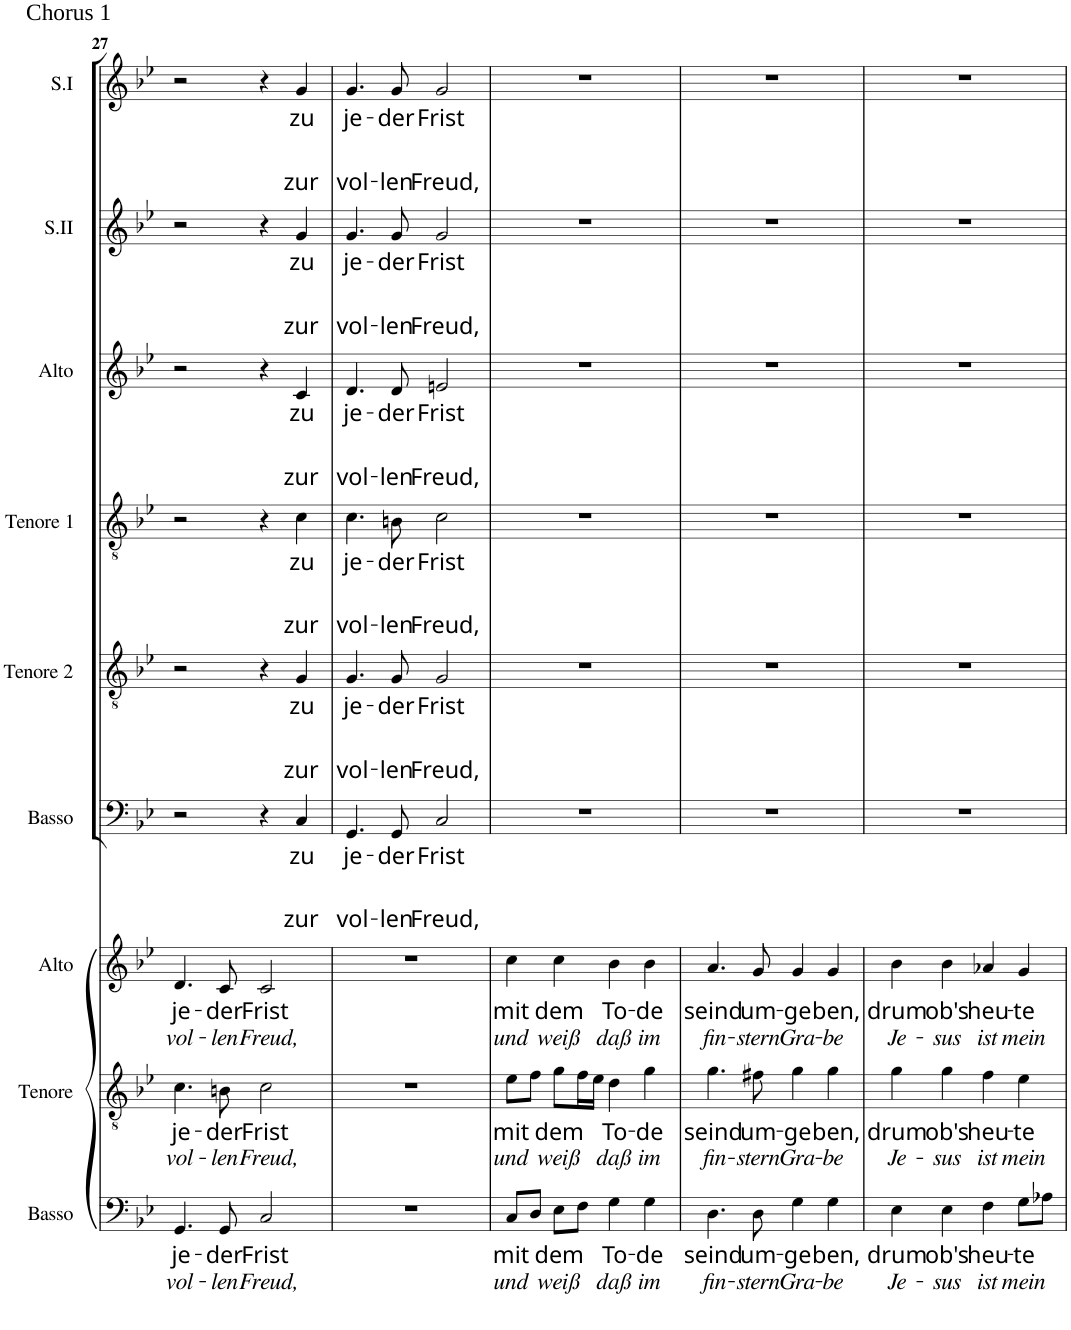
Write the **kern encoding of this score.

**kern	**text	**text	**kern	**text	**text	**kern	**text	**text	**kern	**text	**text	**text	**kern	**text	**text	**text	**kern	**text	**text	**text	**kern	**text	**text	**text	**kern	**text	**text	**text	**kern	**text	**text	**text
*part9	*part9	*part9	*part8	*part8	*part8	*part7	*part7	*part7	*part6	*part6	*part6	*part6	*part5	*part5	*part5	*part5	*part4	*part4	*part4	*part4	*part3	*part3	*part3	*part3	*part2	*part2	*part2	*part2	*part1	*part1	*part1	*part1
*staff9	*staff9	*staff9	*staff8	*staff8	*staff8	*staff7	*staff7	*staff7	*staff6	*staff6	*staff6	*staff6	*staff5	*staff5	*staff5	*staff5	*staff4	*staff4	*staff4	*staff4	*staff3	*staff3	*staff3	*staff3	*staff2	*staff2	*staff2	*staff2	*staff1	*staff1	*staff1	*staff1
*I"Basso	*	*	*I"Tenore	*	*	*I"Alto	*	*	*I"Basso	*	*	*	*I"Tenore 2	*	*	*	*I"Tenore 1	*	*	*	*I"Alto	*	*	*	*I"Soprane II	*	*	*	*I"Soprane I	*	*	*
*I'Basso	*	*	*I'Tenore	*	*	*I'Alto	*	*	*I'Basso	*	*	*	*I'Tenore 2	*	*	*	*I'Tenore 1	*	*	*	*I'Alto	*	*	*	*I'S.II	*	*	*	*I'S.I	*	*	*
!!LO:PB:g=z
*clefF4	*	*	*clefGv2	*	*	*clefG2	*	*	*clefF4	*	*	*	*clefGv2	*	*	*	*clefGv2	*	*	*	*clefG2	*	*	*	*clefG2	*	*	*	*clefG2	*	*	*
*k[b-e-]	*	*	*k[b-e-]	*	*	*k[b-e-]	*	*	*k[b-e-]	*	*	*	*k[b-e-]	*	*	*	*k[b-e-]	*	*	*	*k[b-e-]	*	*	*	*k[b-e-]	*	*	*	*k[b-e-]	*	*	*
*B-:	*	*	*B-:	*	*	*B-:	*	*	*B-:	*	*	*	*B-:	*	*	*	*B-:	*	*	*	*B-:	*	*	*	*B-:	*	*	*	*B-:	*	*	*
*M4/4	*	*	*M4/4	*	*	*M4/4	*	*	*M4/4	*	*	*	*M4/4	*	*	*	*M4/4	*	*	*	*M4/4	*	*	*	*M4/4	*	*	*	*M4/4	*	*	*
*met(c)	*	*	*met(c)	*	*	*met(c)	*	*	*met(c)	*	*	*	*met(c)	*	*	*	*met(c)	*	*	*	*met(c)	*	*	*	*met(c)	*	*	*	*met(c)	*	*	*
=27	=27	=27	=27	=27	=27	=27	=27	=27	=27	=27	=27	=27	=27	=27	=27	=27	=27	=27	=27	=27	=27	=27	=27	=27	=27	=27	=27	=27	=27	=27	=27	=27
!	!	!	!	!	!	!	!	!	!	!	!	!	!	!	!	!	!	!	!	!	!	!	!	!	!	!	!	!	!LO:TX:a:t=Chorus 1	!	!	!
!	!LO:LY:b	!LO:LY:b	!	!LO:LY:b	!LO:LY:b	!	!LO:LY:b	!LO:LY:b	!	!	!	!	!	!	!	!	!	!	!	!	!	!	!	!	!	!	!	!	!	!	!	!
4.GG/	je-	-vol-	4.c\	je-	-vol-	4.d/	je-	-vol-	2r	.	.	.	2r	.	.	.	2r	.	.	.	2r	.	.	.	2r	.	.	.	2r	.	.	.
!	!LO:LY:b	!LO:LY:b	!	!LO:LY:b	!LO:LY:b	!	!LO:LY:b	!LO:LY:b	!	!	!	!	!	!	!	!	!	!	!	!	!	!	!	!	!	!	!	!	!	!	!	!
8GG/	-der	len	8Bn\	-der	len	8c/	-der	len	.	.	.	.	.	.	.	.	.	.	.	.	.	.	.	.	.	.	.	.	.	.	.	.
!	!LO:LY:b	!LO:LY:b	!	!LO:LY:b	!LO:LY:b	!	!LO:LY:b	!LO:LY:b	!	!	!	!	!	!	!	!	!	!	!	!	!	!	!	!	!	!	!	!	!	!	!	!
2C/	Frist	Freud,	2c\	Frist	Freud,	2c/	Frist	Freud,	4r	.	.	.	4r	.	.	.	4r	.	.	.	4r	.	.	.	4r	.	.	.	4r	.	.	.
!	!	!	!	!	!	!	!	!	!	!LO:LY:b	!	!LO:LY:b	!	!LO:LY:b	!	!LO:LY:b	!	!LO:LY:b	!	!LO:LY:b	!	!LO:LY:b	!	!LO:LY:b	!	!LO:LY:b	!	!LO:LY:b	!	!LO:LY:b	!	!LO:LY:b
.	.	.	.	.	.	.	.	.	4C/	zu	.	zur	4G/	zu	.	zur	4c\	zu	.	zur	4c/	zu	.	zur	4g/	zu	.	zur	4g/	zu	.	zur
=28	=28	=28	=28	=28	=28	=28	=28	=28	=28	=28	=28	=28	=28	=28	=28	=28	=28	=28	=28	=28	=28	=28	=28	=28	=28	=28	=28	=28	=28	=28	=28	=28
!	!	!	!	!	!	!	!	!	!	!LO:LY:b	!	!LO:LY:b	!	!LO:LY:b	!	!LO:LY:b	!	!LO:LY:b	!	!LO:LY:b	!	!LO:LY:b	!	!LO:LY:b	!	!LO:LY:b	!	!LO:LY:b	!	!LO:LY:b	!	!LO:LY:b
1r	.	.	1r	.	.	1r	.	.	4.GG/	je-	.	-vol-	4.G/	je-	.	-vol-	4.c\	je-	.	-vol-	4.d/	je-	.	-vol-	4.g/	je-	.	-vol-	4.g/	je-	.	-vol-
!	!	!	!	!	!	!	!	!	!	!LO:LY:b	!	!LO:LY:b	!	!LO:LY:b	!	!LO:LY:b	!	!LO:LY:b	!	!LO:LY:b	!	!LO:LY:b	!	!LO:LY:b	!	!LO:LY:b	!	!LO:LY:b	!	!LO:LY:b	!	!LO:LY:b
.	.	.	.	.	.	.	.	.	8GG/	-der	.	len	8G/	-der	.	len	8Bn\	-der	.	len	8d/	-der	.	len	8g/	-der	.	len	8g/	-der	.	len
!	!	!	!	!	!	!	!	!	!	!LO:LY:b	!	!LO:LY:b	!	!LO:LY:b	!	!LO:LY:b	!	!LO:LY:b	!	!LO:LY:b	!	!LO:LY:b	!	!LO:LY:b	!	!LO:LY:b	!	!LO:LY:b	!	!LO:LY:b	!	!LO:LY:b
.	.	.	.	.	.	.	.	.	2C/	Frist	.	Freud,	2G/	Frist	.	Freud,	2c\	Frist	.	Freud,	2en/	Frist	.	Freud,	2g/	Frist	.	Freud,	2g/	Frist	.	Freud,
=29	=29	=29	=29	=29	=29	=29	=29	=29	=29	=29	=29	=29	=29	=29	=29	=29	=29	=29	=29	=29	=29	=29	=29	=29	=29	=29	=29	=29	=29	=29	=29	=29
!	!LO:LY:b	!LO:LY:b	!	!LO:LY:b	!LO:LY:b	!	!LO:LY:b	!LO:LY:b	!	!	!	!	!	!	!	!	!	!	!	!	!	!	!	!	!	!	!	!	!	!	!	!
8C/L	mit	und	8e-\L	mit	und	4cc\	mit	und	1r	.	.	.	1r	.	.	.	1r	.	.	.	1r	.	.	.	1r	.	.	.	1r	.	.	.
8D/J	.	.	8f\J	.	.	.	.	.	.	.	.	.	.	.	.	.	.	.	.	.	.	.	.	.	.	.	.	.	.	.	.	.
!	!LO:LY:b	!LO:LY:b	!	!LO:LY:b	!LO:LY:b	!	!LO:LY:b	!LO:LY:b	!	!	!	!	!	!	!	!	!	!	!	!	!	!	!	!	!	!	!	!	!	!	!	!
8E-\L	dem	weiß	8g\L	dem	weiß	4cc\	dem	weiß	.	.	.	.	.	.	.	.	.	.	.	.	.	.	.	.	.	.	.	.	.	.	.	.
8F\J	.	.	16f\L	.	.	.	.	.	.	.	.	.	.	.	.	.	.	.	.	.	.	.	.	.	.	.	.	.	.	.	.	.
.	.	.	16e-\JJ	.	.	.	.	.	.	.	.	.	.	.	.	.	.	.	.	.	.	.	.	.	.	.	.	.	.	.	.	.
!	!LO:LY:b	!LO:LY:b	!	!LO:LY:b	!LO:LY:b	!	!LO:LY:b	!LO:LY:b	!	!	!	!	!	!	!	!	!	!	!	!	!	!	!	!	!	!	!	!	!	!	!	!
4G\	To-	-daß	4d\	To-	-daß	4b-\	To-	-daß	.	.	.	.	.	.	.	.	.	.	.	.	.	.	.	.	.	.	.	.	.	.	.	.
!	!LO:LY:b	!LO:LY:b	!	!LO:LY:b	!LO:LY:b	!	!LO:LY:b	!LO:LY:b	!	!	!	!	!	!	!	!	!	!	!	!	!	!	!	!	!	!	!	!	!	!	!	!
4G\	de	im	4g\	de	im	4b-\	de	im	.	.	.	.	.	.	.	.	.	.	.	.	.	.	.	.	.	.	.	.	.	.	.	.
=30	=30	=30	=30	=30	=30	=30	=30	=30	=30	=30	=30	=30	=30	=30	=30	=30	=30	=30	=30	=30	=30	=30	=30	=30	=30	=30	=30	=30	=30	=30	=30	=30
!	!LO:LY:b	!LO:LY:b	!	!LO:LY:b	!LO:LY:b	!	!LO:LY:b	!LO:LY:b	!	!	!	!	!	!	!	!	!	!	!	!	!	!	!	!	!	!	!	!	!	!	!	!
4.D\	seind	fin-	4.g\	seind	fin-	4.a/	seind	fin-	1r	.	.	.	1r	.	.	.	1r	.	.	.	1r	.	.	.	1r	.	.	.	1r	.	.	.
!	!LO:LY:b	!LO:LY:b	!	!LO:LY:b	!LO:LY:b	!	!LO:LY:b	!LO:LY:b	!	!	!	!	!	!	!	!	!	!	!	!	!	!	!	!	!	!	!	!	!	!	!	!
8D\	-um-	-stern	8f#X\	-um-	-stern	8g/	-um-	-stern	.	.	.	.	.	.	.	.	.	.	.	.	.	.	.	.	.	.	.	.	.	.	.	.
!	!LO:LY:b	!LO:LY:b	!	!LO:LY:b	!LO:LY:b	!	!LO:LY:b	!LO:LY:b	!	!	!	!	!	!	!	!	!	!	!	!	!	!	!	!	!	!	!	!	!	!	!	!
4G\	ge-	-Gra-	4g\	ge-	-Gra-	4g/	ge-	-Gra-	.	.	.	.	.	.	.	.	.	.	.	.	.	.	.	.	.	.	.	.	.	.	.	.
!	!LO:LY:b	!LO:LY:b	!	!LO:LY:b	!LO:LY:b	!	!LO:LY:b	!LO:LY:b	!	!	!	!	!	!	!	!	!	!	!	!	!	!	!	!	!	!	!	!	!	!	!	!
4G\	-ben,	be	4g\	-ben,	be	4g/	-ben,	be	.	.	.	.	.	.	.	.	.	.	.	.	.	.	.	.	.	.	.	.	.	.	.	.
=31	=31	=31	=31	=31	=31	=31	=31	=31	=31	=31	=31	=31	=31	=31	=31	=31	=31	=31	=31	=31	=31	=31	=31	=31	=31	=31	=31	=31	=31	=31	=31	=31
!	!LO:LY:b	!LO:LY:b	!	!LO:LY:b	!LO:LY:b	!	!LO:LY:b	!LO:LY:b	!	!	!	!	!	!	!	!	!	!	!	!	!	!	!	!	!	!	!	!	!	!	!	!
4E-\	drum	Je-	4g\	drum	Je-	4b-\	drum	Je-	1r	.	.	.	1r	.	.	.	1r	.	.	.	1r	.	.	.	1r	.	.	.	1r	.	.	.
!	!LO:LY:b	!LO:LY:b	!	!LO:LY:b	!LO:LY:b	!	!LO:LY:b	!LO:LY:b	!	!	!	!	!	!	!	!	!	!	!	!	!	!	!	!	!	!	!	!	!	!	!	!
4E-\	-ob's	sus	4g\	-ob's	sus	4b-\	-ob's	sus	.	.	.	.	.	.	.	.	.	.	.	.	.	.	.	.	.	.	.	.	.	.	.	.
!	!LO:LY:b	!LO:LY:b	!	!LO:LY:b	!LO:LY:b	!	!LO:LY:b	!LO:LY:b	!	!	!	!	!	!	!	!	!	!	!	!	!	!	!	!	!	!	!	!	!	!	!	!
4F\	heu-	-ist	4f\	heu-	-ist	4a-X/	heu-	-ist	.	.	.	.	.	.	.	.	.	.	.	.	.	.	.	.	.	.	.	.	.	.	.	.
!	!LO:LY:b	!LO:LY:b	!	!LO:LY:b	!LO:LY:b	!	!LO:LY:b	!LO:LY:b	!	!	!	!	!	!	!	!	!	!	!	!	!	!	!	!	!	!	!	!	!	!	!	!
8G\L	te	mein	4e-\	te	mein	4g/	te	mein	.	.	.	.	.	.	.	.	.	.	.	.	.	.	.	.	.	.	.	.	.	.	.	.
8A-X\J	.	.	.	.	.	.	.	.	.	.	.	.	.	.	.	.	.	.	.	.	.	.	.	.	.	.	.	.	.	.	.	.
=	=	=	=	=	=	=	=	=	=	=	=	=	=	=	=	=	=	=	=	=	=	=	=	=	=	=	=	=	=	=	=	=
*-	*-	*-	*-	*-	*-	*-	*-	*-	*-	*-	*-	*-	*-	*-	*-	*-	*-	*-	*-	*-	*-	*-	*-	*-	*-	*-	*-	*-	*-	*-	*-	*-
